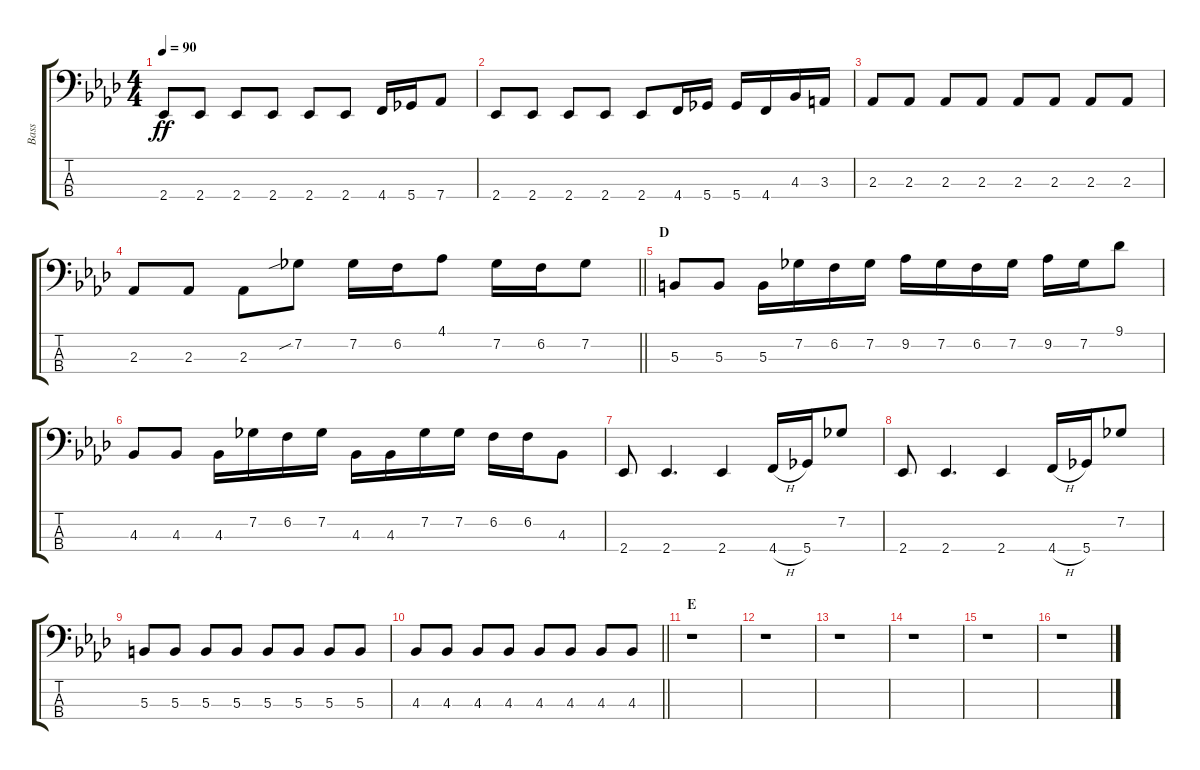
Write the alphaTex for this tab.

\track ("Bass" "Bass") {instrument electricbasspick}
\staff {score tabs}
\tuning (E2 B1 Gb1 Db1) {hide}
\ts (4 4)
\tempo 90
\clef f4
\ks ab
2.4.8{dy ff} 2.4.8 2.4.8 2.4.8 2.4.8 2.4.8 4.4.16 5.4.16 7.4.8 |
2.4.8 2.4.8 2.4.8 2.4.8 2.4.8 4.4.16 5.4.16 5.4.16 4.4.16 4.3.16 3.3.16 |
2.3.8 2.3.8 2.3.8 2.3.8 2.3.8 2.3.8 2.3.8 2.3.8 |
\barLineRight lightlight
2.3.8 2.3.8 2.3.8 7.2{sib}.8 7.2.16 6.2.16 4.1.8 7.2.16 6.2.16 7.2.8 |
\section ("" "D")
5.3.8 5.3.8 5.3.16 7.2.16 6.2.16 7.2.16 9.2.16 7.2.16 6.2.16 7.2.16 9.2.16 7.2.16 9.1.8 |
4.3.8 4.3.8 4.3.16 7.2.16 6.2.16 7.2.16 4.3.16 4.3.16 7.2.16 7.2.16 6.2.16 6.2.16 4.3.8 |
2.4.8 2.4.4{d} 2.4.4 4.4{h}.16 5.4.16 7.2.8 |
2.4.8 2.4.4{d} 2.4.4 4.4{h}.16 5.4.16 7.2.8 |
5.3.8 5.3.8 5.3.8 5.3.8 5.3.8 5.3.8 5.3.8 5.3.8 |
\barLineRight lightlight
4.3.8 4.3.8 4.3.8 4.3.8 4.3.8 4.3.8 4.3.8 4.3.8 |
\section ("" "E")
r.1 |
r.1 |
r.1 |
r.1 |
r.1 |
r.1
